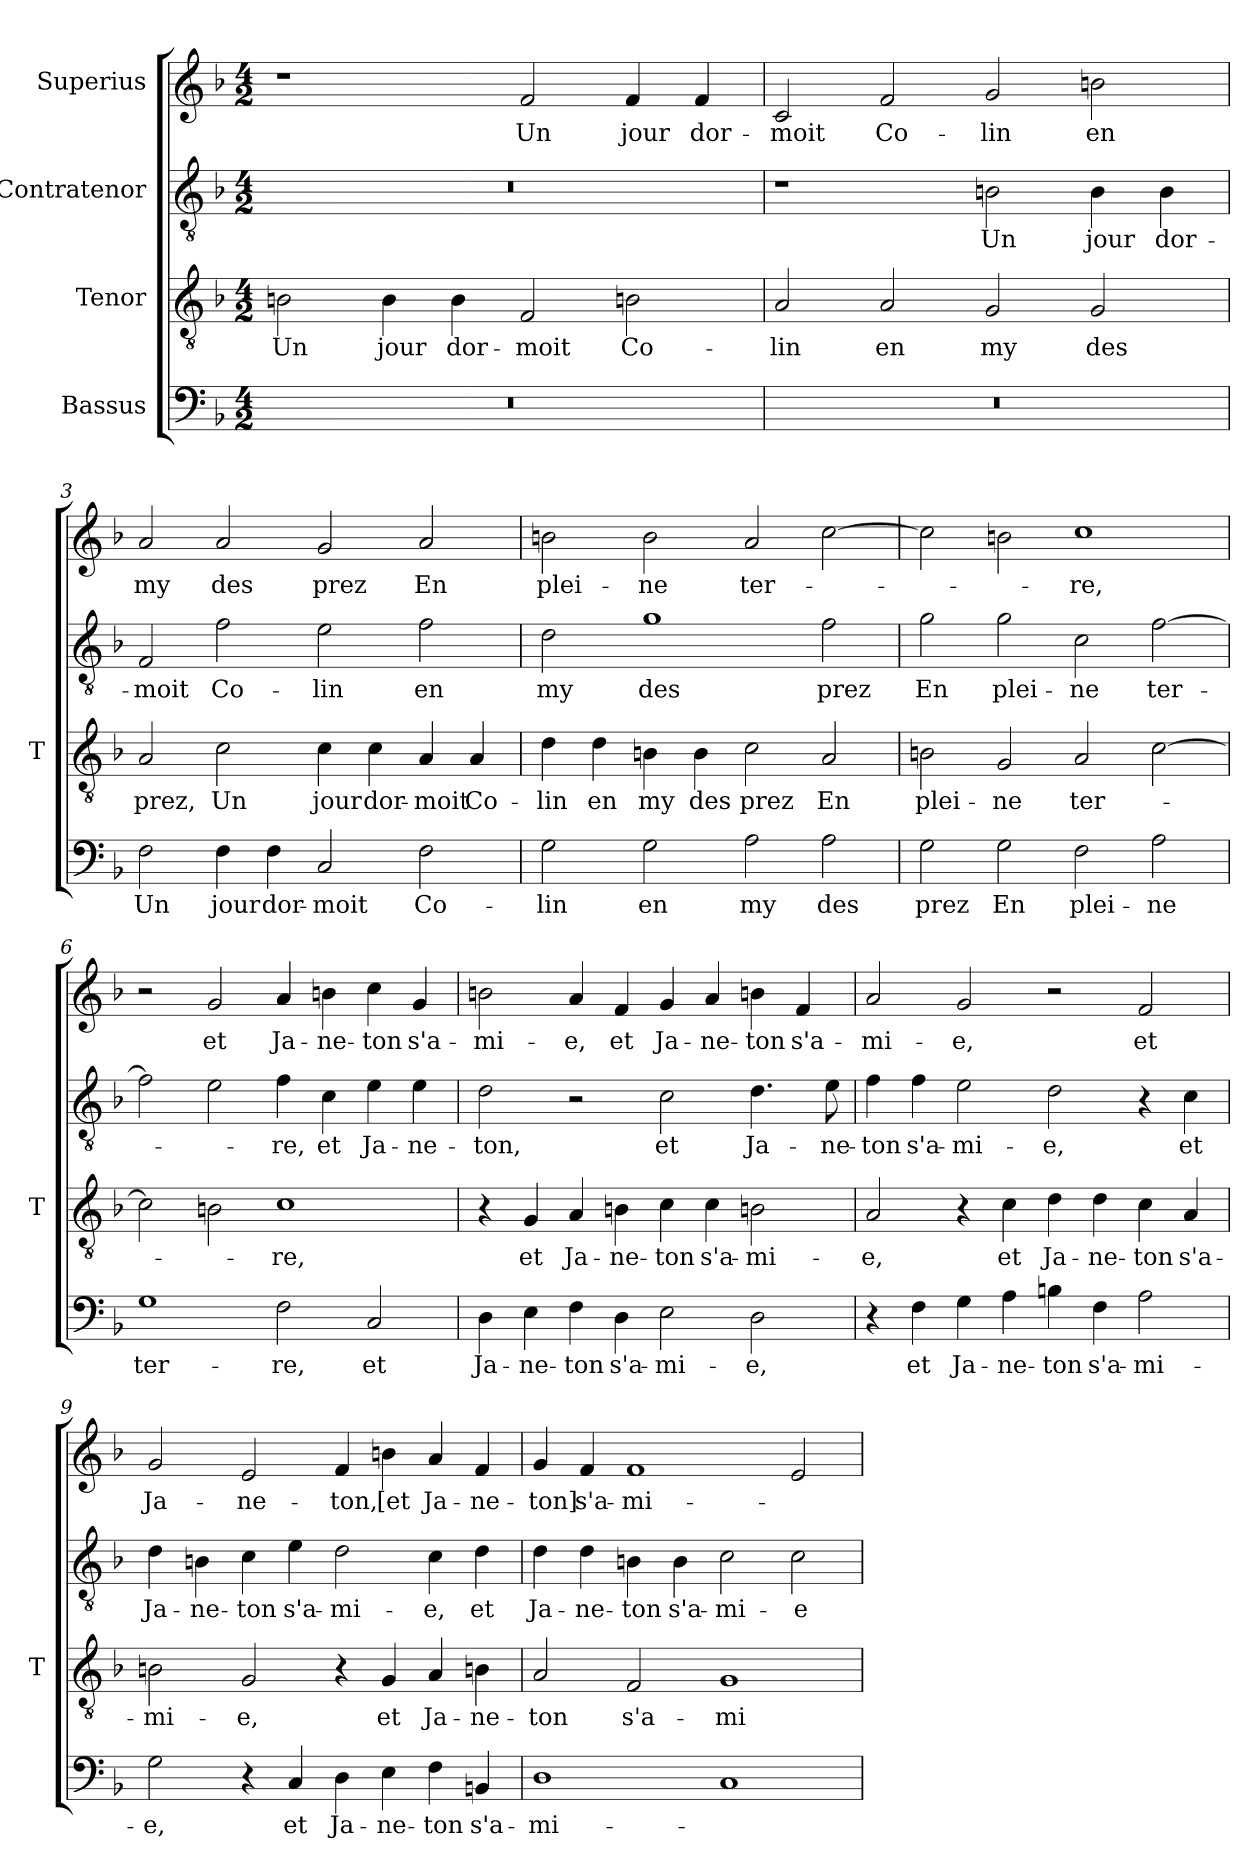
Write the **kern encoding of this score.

**kern	**text	**kern	**text	**kern	**text	**kern	**text
*part4	*part4	*part3	*part3	*part2	*part2	*part1	*part1
*staff4	*staff4	*staff3	*staff3	*staff2	*staff2	*staff1	*staff1
*I"Bassus	*	*I"Tenor	*	*I"Contratenor	*	*I"Superius	*
*	*	*I'T	*	*	*	*	*
*clefF4	*	*clefGv2	*	*clefGv2	*	*clefG2	*
*k[b-]	*	*k[b-]	*	*k[b-]	*	*k[b-]	*
*M4/2	*	*M4/2	*	*M4/2	*	*M4/2	*
=1	=1	=1	=1	=1	=1	=1	=1
0r	.	2Bn	-Un	0r	.	1r	.
.	.	4B	-jour	.	.	.	.
.	.	4B	dor-	.	.	.	.
.	.	2F	-moit	.	.	2f	-Un
.	.	2Bn	Co-	.	.	4f	-jour
.	.	.	.	.	.	4f	dor-
=2	=2	=2	=2	=2	=2	=2	=2
0r	.	2A	-lin	1r	.	2c	-moit
.	.	2A	-en	.	.	2f	Co-
.	.	2G	-my	2Bn	-Un	2g	-lin
.	.	2G	-des	4B	-jour	2bn	-en
.	.	.	.	4B	dor-	.	.
=3	=3	=3	=3	=3	=3	=3	=3
2F	-Un	2A	-prez,	2F	-moit	2a	-my
4F	-jour	2c	-Un	2f	Co-	2a	-des
4F	dor-	.	.	.	.	.	.
2C	-moit	4c	-jour	2e	-lin	2g	-prez
.	.	4c	dor-	.	.	.	.
2F	Co-	4A	-moit	2f	-en	2a	-En
.	.	4A	Co-	.	.	.	.
=4	=4	=4	=4	=4	=4	=4	=4
2G	-lin	4d	-lin	2d	-my	2bn	plei-
.	.	4d	-en	.	.	.	.
2G	-en	4Bn	-my	1g	-des	2b	-ne
.	.	4B	-des	.	.	.	.
2A	-my	2c	-prez	.	.	2a	ter-
2A	-des	2A	-En	2f	-prez	[2cc	.
=5	=5	=5	=5	=5	=5	=5	=5
2G	-prez	2Bn	plei-	2g	-En	2cc]	.
2G	-En	2G	-ne	2g	plei-	2bn	.
2F	plei-	2A	ter-	2c	-ne	1cc	-re,
2A	-ne	[2c	.	[2f	ter-	.	.
=6	=6	=6	=6	=6	=6	=6	=6
1G	ter-	2c]	.	2f]	.	2r	.
.	.	2Bn	.	2e	.	2g	-et
2F	-re,	1c	-re,	4f	-re,	4a	Ja-
.	.	.	.	4c	-et	4bn	ne-
2C	-et	.	.	4e	Ja-	4cc	-ton
.	.	.	.	4e	ne-	4g	s'a-
=7	=7	=7	=7	=7	=7	=7	=7
4D	Ja-	4r	.	2d	-ton,	2bn	mi-
4E	ne-	4G	-et	.	.	.	.
4F	-ton	4A	Ja-	2r	.	4a	-e,
4D	s'a-	4Bn	ne-	.	.	4f	-et
2E	mi-	4c	-ton	2c	-et	4g	Ja-
.	.	4c	s'a-	.	.	4a	ne-
2D	-e,	2Bn	mi-	4.d	Ja-	4bn	-ton
.	.	.	.	.	.	4f	s'a-
.	.	.	.	8e	ne-	.	.
=8	=8	=8	=8	=8	=8	=8	=8
4r	.	2A	-e,	4f	-ton	2a	mi-
4F	-et	.	.	4f	s'a-	.	.
4G	Ja-	4r	.	2e	mi-	2g	-e,
4A	ne-	4c	-et	.	.	.	.
4Bn	-ton	4d	Ja-	2d	-e,	2r	.
4F	s'a-	4d	ne-	.	.	.	.
2A	mi-	4c	-ton	4r	.	2f	-et
.	.	4A	s'a-	4c	-et	.	.
=9	=9	=9	=9	=9	=9	=9	=9
2G	-e,	2Bn	mi-	4d	Ja-	2g	Ja-
.	.	.	.	4Bn	ne-	.	.
4r	.	2G	-e,	4c	-ton	2e	ne-
4C	-et	.	.	4e	s'a-	.	.
4D	Ja-	4r	.	2d	mi-	4f	-ton,
4E	ne-	4G	-et	.	.	4bn	-[et
4F	-ton	4A	Ja-	4c	-e,	4a	Ja-
4BBn	s'a-	4Bn	ne-	4d	-et	4f	ne-
=10	=10	=10	=10	=10	=10	=10	=10
1D	mi-	2A	-ton	4d	Ja-	4g	-ton]
.	.	.	.	4d	ne-	4f	s'a-
.	.	2F	s'a-	4Bn	-ton	1f	mi-
.	.	.	.	4B	s'a-	.	.
1C	.	1G	mi-	2c	mi-	.	.
.	.	.	.	2c	-e	2e	.
=	=	=	=	=	=	=	=
*-	*-	*-	*-	*-	*-	*-	*-
